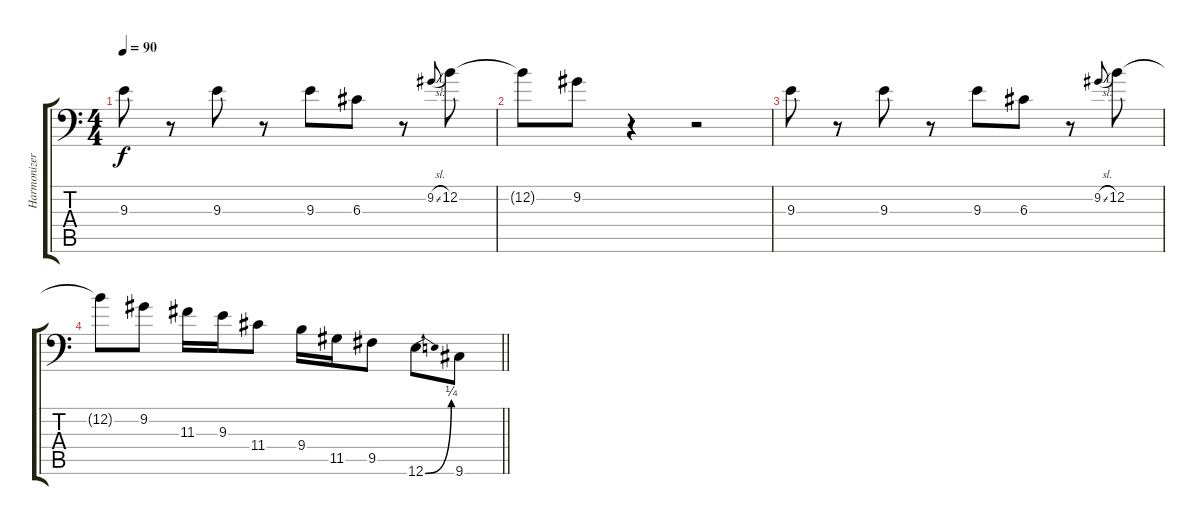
\track ("Harmonizer -1 Oct" "Harmonizer") {instrument overdrivenguitar}
\staff {score tabs}
\tuning (E3 B2 G2 D2 A1 E1) {hide}
\ts (4 4)
\tempo 90
\clef f4
\ks c
9.3.8{dy f} r.8 9.3.8 r.8 9.3.8 6.3.8 r.8 9.2{sl}.8{gr onbeat} 12.2.8 |
12.2{t}.8 9.2.8 r.4 r.2 |
9.3.8 r.8 9.3.8 r.8 9.3.8 6.3.8 r.8 9.2{sl}.8{gr onbeat} 12.2.8 |
\barLineRight lightlight
12.2{t}.8 9.2.8 11.3.16 9.3.16 11.4.8 9.4.16 11.5.16 9.5.8 12.6{be (bend 0 0 60 1)}.8 9.6.8
